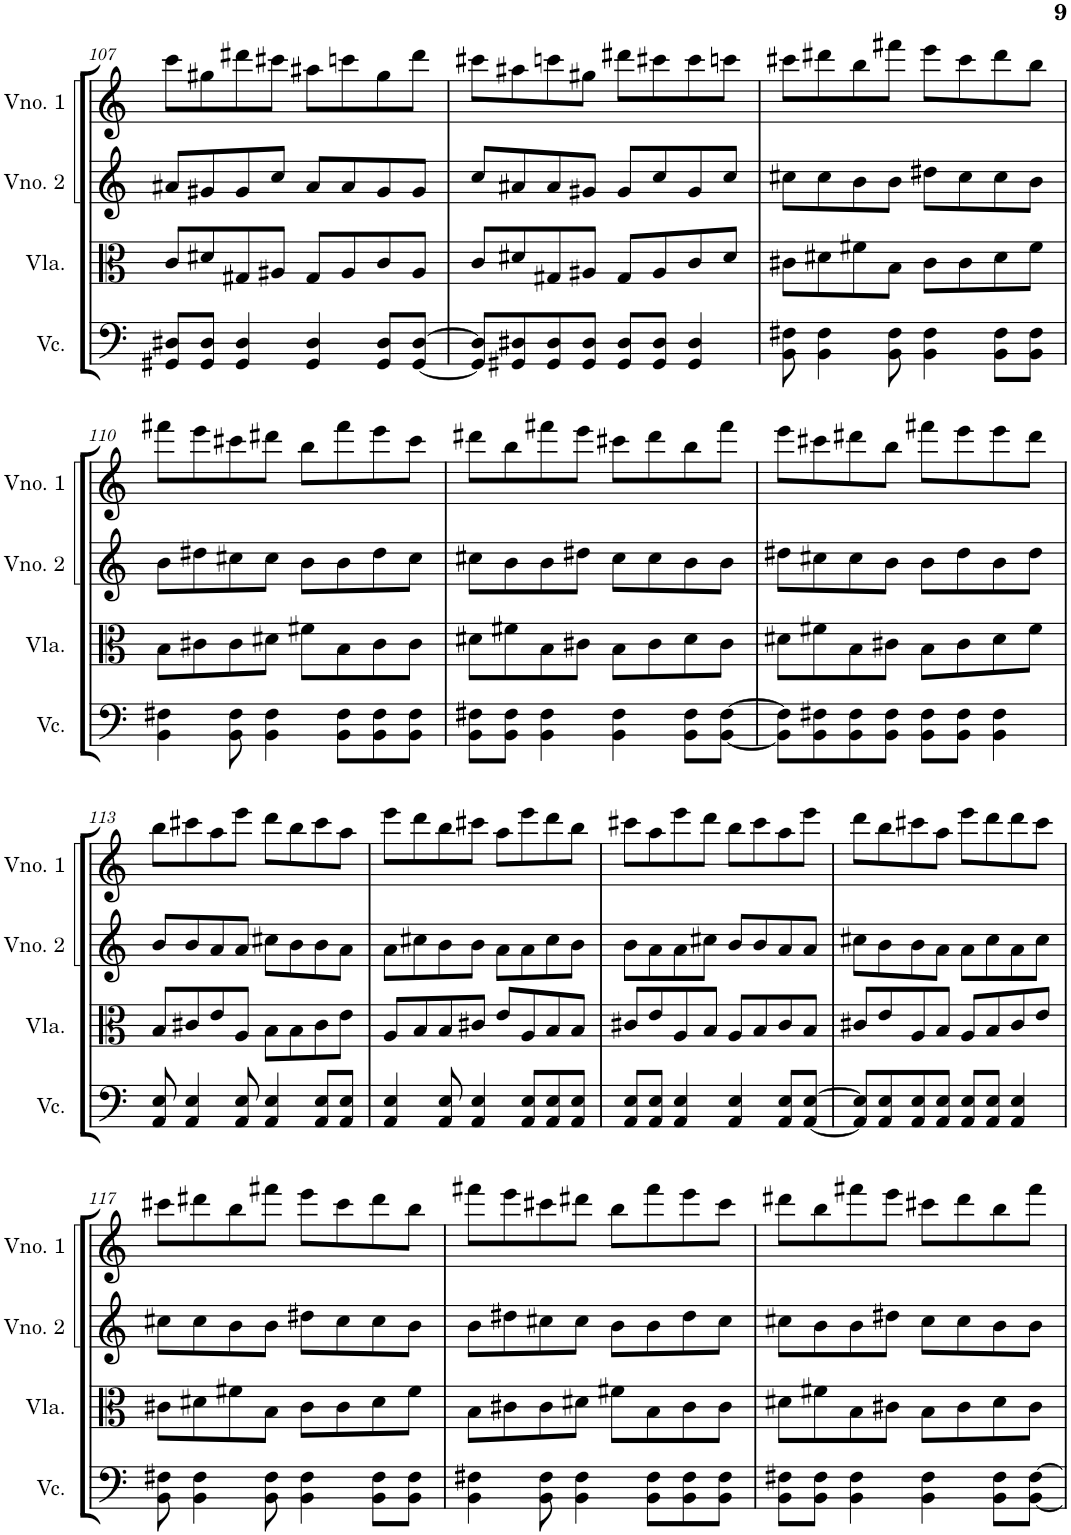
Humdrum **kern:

**kern	**kern	**kern	**kern
*part4	*part3	*part2	*part1
*staff4	*staff3	*staff2	*staff1
*I"Violoncelo	*I"Viola	*I"Violino 2	*I"Violino 1
*I'Vc.	*I'Vla.	*I'Vno. 2	*I'Vno. 1
!!LO:PB:g=z
*clefF4	*clefC3	*clefG2	*clefG2
*k[]	*k[]	*k[]	*k[]
*M4/4	*M4/4	*M4/4	*M4/4
=107	=107	=107	=107
8GG#X/ 8D#X/L	8c/L	8a#X/L	8ccc\L
8GG#/ 8D#/J	8d#X/	8g#X/	8gg#X\
4GG#/ 4D#/	8G#X/	8g#/	8ddd#X\
.	8A#X/J	8cc/J	8ccc#X\J
4GG#/ 4D#/	8G#/L	8a#/L	8aa#X\L
.	8A#/	8a#/	8cccn\
8GG#/ 8D#/L	8c/	8g#/	8gg#\
[8GG#/ [8D#/J	8A#/J	8g#/J	8ddd#\J
=108	=108	=108	=108
8GG#/] 8D#/]L	8c/L	8cc/L	8ccc#X\L
8GG#X/ 8D#X/	8d#X/	8a#X/	8aa#X\
8GG#/ 8D#/	8G#X/	8a#/	8cccn\
8GG#/ 8D#/J	8A#X/J	8g#X/J	8gg#X\J
8GG#/ 8D#/L	8G#/L	8g#/L	8ddd#X\L
8GG#/ 8D#/J	8A#/	8cc/	8ccc#X\
4GG#/ 4D#/	8c/	8g#/	8ccc#\
.	8d#/J	8cc/J	8cccn\J
=109	=109	=109	=109
8BB\ 8F#X\	8c#X\L	8cc#X\L	8ccc#X\L
4BB\ 4F#\	8d#X\	8cc#\	8ddd#X\
.	8f#X\	8b\	8bb\
8BB\ 8F#\	8B\J	8b\J	8fff#X\J
4BB\ 4F#\	8c#\L	8dd#X\L	8eee\L
.	8c#\	8cc#\	8ccc#\
8BB\ 8F#\L	8d#\	8cc#\	8ddd#\
8BB\ 8F#\J	8f#\J	8b\J	8bb\J
!!LO:LB:g=z
=110	=110	=110	=110
4BB\ 4F#X\	8B\L	8b\L	8fff#X\L
.	8c#X\	8dd#X\	8eee\
8BB\ 8F#\	8c#\	8cc#X\	8ccc#X\
4BB\ 4F#\	8d#X\J	8cc#\J	8ddd#X\J
.	8f#X\L	8b\L	8bb\L
8BB\ 8F#\L	8B\	8b\	8fff#\
8BB\ 8F#\	8c#\	8dd#\	8eee\
8BB\ 8F#\J	8c#\J	8cc#\J	8ccc#\J
=111	=111	=111	=111
8BB\ 8F#X\L	8d#X\L	8cc#X\L	8ddd#X\L
8BB\ 8F#\J	8f#X\	8b\	8bb\
4BB\ 4F#\	8B\	8b\	8fff#X\
.	8c#X\J	8dd#X\J	8eee\J
4BB\ 4F#\	8B\L	8cc#\L	8ccc#X\L
.	8c#\	8cc#\	8ddd#\
8BB\ 8F#\L	8d#\	8b\	8bb\
[8BB\ [8F#\J	8c#\J	8b\J	8fff#\J
=112	=112	=112	=112
8BB\] 8F#\]L	8d#X\L	8dd#X\L	8eee\L
8BB\ 8F#X\	8f#X\	8cc#X\	8ccc#X\
8BB\ 8F#\	8B\	8cc#\	8ddd#X\
8BB\ 8F#\J	8c#X\J	8b\J	8bb\J
8BB\ 8F#\L	8B\L	8b\L	8fff#X\L
8BB\ 8F#\J	8c#\	8dd#\	8eee\
4BB\ 4F#\	8d#\	8b\	8eee\
.	8f#\J	8dd#\J	8ddd#\J
!!LO:LB:g=z
=113	=113	=113	=113
8AA/ 8E/	8B/L	8b/L	8bb\L
4AA/ 4E/	8c#X/	8b/	8ccc#X\
.	8e/	8a/	8aa\
8AA/ 8E/	8A/J	8a/J	8eee\J
4AA/ 4E/	8B\L	8cc#X\L	8ddd\L
.	8B\	8b\	8bb\
8AA/ 8E/L	8c#\	8b\	8ccc#\
8AA/ 8E/J	8e\J	8a\J	8aa\J
=114	=114	=114	=114
4AA/ 4E/	8A/L	8a\L	8eee\L
.	8B/	8cc#X\	8ddd\
8AA/ 8E/	8B/	8b\	8bb\
4AA/ 4E/	8c#X/J	8b\J	8ccc#X\J
.	8e/L	8a\L	8aa\L
8AA/ 8E/L	8A/	8a\	8eee\
8AA/ 8E/	8B/	8cc#\	8ddd\
8AA/ 8E/J	8B/J	8b\J	8bb\J
=115	=115	=115	=115
8AA/ 8E/L	8c#X/L	8b\L	8ccc#X\L
8AA/ 8E/J	8e/	8a\	8aa\
4AA/ 4E/	8A/	8a\	8eee\
.	8B/J	8cc#X\J	8ddd\J
4AA/ 4E/	8A/L	8b/L	8bb\L
.	8B/	8b/	8ccc#\
8AA/ 8E/L	8c#/	8a/	8aa\
[8AA/ [8E/J	8B/J	8a/J	8eee\J
=116	=116	=116	=116
8AA/] 8E/]L	8c#X/L	8cc#X\L	8ddd\L
8AA/ 8E/	8e/	8b\	8bb\
8AA/ 8E/	8A/	8b\	8ccc#X\
8AA/ 8E/J	8B/J	8a\J	8aa\J
8AA/ 8E/L	8A/L	8a\L	8eee\L
8AA/ 8E/J	8B/	8cc#\	8ddd\
4AA/ 4E/	8c#/	8a\	8ddd\
.	8e/J	8cc#\J	8ccc#\J
!!LO:LB:g=z
=117	=117	=117	=117
8BB\ 8F#X\	8c#X\L	8cc#X\L	8ccc#X\L
4BB\ 4F#\	8d#X\	8cc#\	8ddd#X\
.	8f#X\	8b\	8bb\
8BB\ 8F#\	8B\J	8b\J	8fff#X\J
4BB\ 4F#\	8c#\L	8dd#X\L	8eee\L
.	8c#\	8cc#\	8ccc#\
8BB\ 8F#\L	8d#\	8cc#\	8ddd#\
8BB\ 8F#\J	8f#\J	8b\J	8bb\J
=118	=118	=118	=118
4BB\ 4F#X\	8B\L	8b\L	8fff#X\L
.	8c#X\	8dd#X\	8eee\
8BB\ 8F#\	8c#\	8cc#X\	8ccc#X\
4BB\ 4F#\	8d#X\J	8cc#\J	8ddd#X\J
.	8f#X\L	8b\L	8bb\L
8BB\ 8F#\L	8B\	8b\	8fff#\
8BB\ 8F#\	8c#\	8dd#\	8eee\
8BB\ 8F#\J	8c#\J	8cc#\J	8ccc#\J
=119	=119	=119	=119
8BB\ 8F#X\L	8d#X\L	8cc#X\L	8ddd#X\L
8BB\ 8F#\J	8f#X\	8b\	8bb\
4BB\ 4F#\	8B\	8b\	8fff#X\
.	8c#X\J	8dd#X\J	8eee\J
4BB\ 4F#\	8B\L	8cc#\L	8ccc#X\L
.	8c#\	8cc#\	8ddd#\
8BB\ 8F#\L	8d#\	8b\	8bb\
[8BB\ [8F#\J	8c#\J	8b\J	8fff#\J
=	=	=	=
*-	*-	*-	*-
